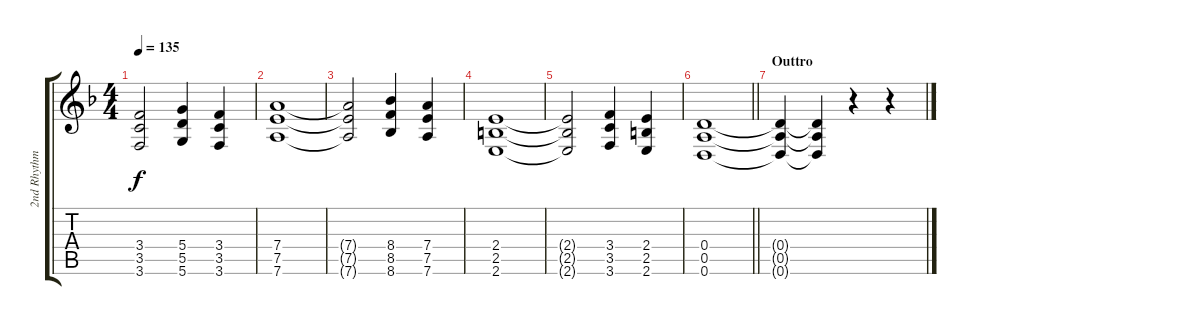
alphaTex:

\track ("2nd Rhythm " "2nd Rhythm") {instrument distortionguitar}
\staff {score tabs}
\tuning (E4 B3 G3 D3 A2 D2) {hide}
\ts (4 4)
\tempo 135
\clef g2
\ks dminor
(3.4{t} 3.5{t} 3.6{t}).2{dy f} (5.4 5.5 5.6).4 (3.4 3.5 3.6).4 |
(7.4 7.5 7.6).1 |
(7.4{t} 7.5{t} 7.6{t}).2 (8.4 8.5 8.6).4 (7.4 7.5 7.6).4 |
(2.4 2.5 2.6).1 |
(2.4{t} 2.5{t} 2.6{t}).2 (3.4 3.5 3.6).4 (2.4 2.5 2.6).4 |
\barLineRight lightlight
(0.4 0.5 0.6).1 |
\section ("" "Outtro")
(0.4{t} 0.5{t} 0.6{t}).4 (0.4{t} 0.5{t} 0.6{t}).4 r.4 r.4
